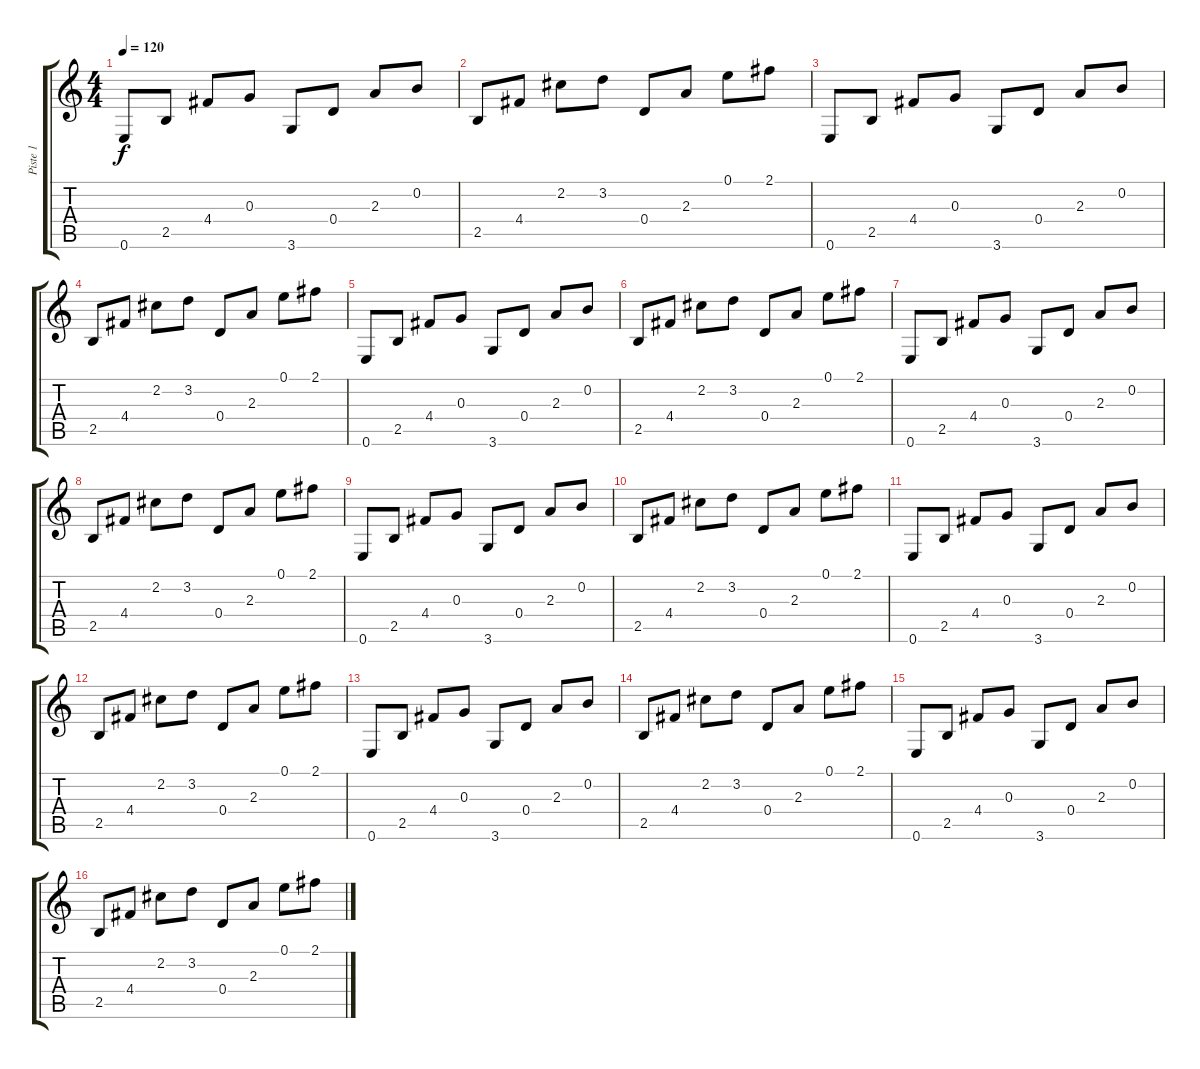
\track ("Piste 1" "Piste 1") {instrument acousticguitarnylon}
\staff {score tabs}
\tuning (E4 B3 G3 D3 A2 E2) {hide}
\ts (4 4)
\tempo 120
\clef g2
\ks c
0.6.8{dy f instrument acousticguitarnylon} 2.5.8 4.4.8 0.3.8 3.6.8 0.4.8 2.3.8 0.2.8 |
2.5.8 4.4.8 2.2.8 3.2.8 0.4.8 2.3.8 0.1.8 2.1.8 |
0.6.8 2.5.8 4.4.8 0.3.8 3.6.8 0.4.8 2.3.8 0.2.8 |
2.5.8 4.4.8 2.2.8 3.2.8 0.4.8 2.3.8 0.1.8 2.1.8 |
0.6.8 2.5.8 4.4.8 0.3.8 3.6.8 0.4.8 2.3.8 0.2.8 |
2.5.8 4.4.8 2.2.8 3.2.8 0.4.8 2.3.8 0.1.8 2.1.8 |
0.6.8 2.5.8 4.4.8 0.3.8 3.6.8 0.4.8 2.3.8 0.2.8 |
2.5.8 4.4.8 2.2.8 3.2.8 0.4.8 2.3.8 0.1.8 2.1.8 |
0.6.8 2.5.8 4.4.8 0.3.8 3.6.8 0.4.8 2.3.8 0.2.8 |
2.5.8 4.4.8 2.2.8 3.2.8 0.4.8 2.3.8 0.1.8 2.1.8 |
0.6.8 2.5.8 4.4.8 0.3.8 3.6.8 0.4.8 2.3.8 0.2.8 |
2.5.8 4.4.8 2.2.8 3.2.8 0.4.8 2.3.8 0.1.8 2.1.8 |
0.6.8 2.5.8 4.4.8 0.3.8 3.6.8 0.4.8 2.3.8 0.2.8 |
2.5.8 4.4.8 2.2.8 3.2.8 0.4.8 2.3.8 0.1.8 2.1.8 |
0.6.8 2.5.8 4.4.8 0.3.8 3.6.8 0.4.8 2.3.8 0.2.8 |
2.5.8 4.4.8 2.2.8 3.2.8 0.4.8 2.3.8 0.1.8 2.1.8
